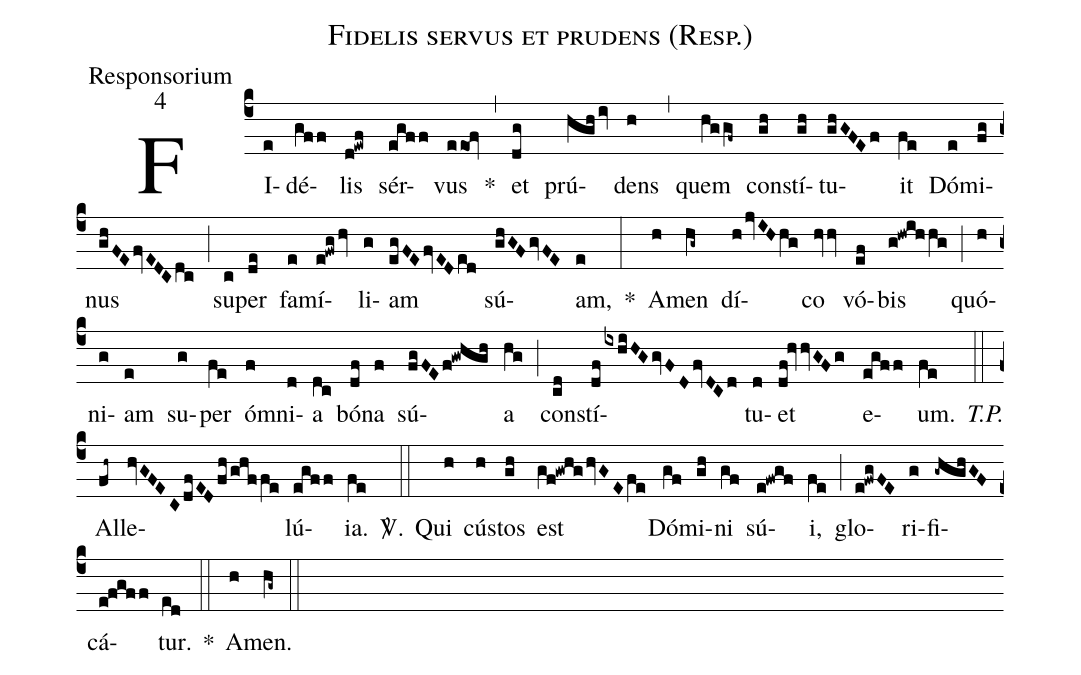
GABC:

name:Fidelis servus et prudens (Resp.);
office-part:Responsorium;
mode:4;
%%
(c4)FI(e)dé(gff)lis(d!ewf) sér(egff)vus(eeo@fv) *(,)et(dg) prú(hgh/iv)dens(h) (,) quem(hggf~) con(gh)stí(gh)tu(ghGFEf)it(fe) Dó(e)mi(fg)nus(ghFEfvEDC/dc) (;) su(c)per(de) fa(e)mí(e!fwg/hv)li(g)am(egFE/fvEDed) sú(ghGF/gvFE)am,(e) *(:) A(h)men(hg~) dí(hjvIHhg)co(hvhv) vó(ef)bis(g!hwihhg) (;) quó(h)ni(g)am(e) su(g)per(fe) óm(f)ni(d)a(dc) bó(df)na(f) sú(fgFE/f!gwhgh)a(hg) (;) con(cd)stí(df/ixhiHGgvFDfvDCd)tu(d)et(df@hv/hvGFg) e(egff)um.(fe) <i>T.P.</i>(::) Al(fh~)le(hvGFEC/dfED/fh/ghffe)lú(egff)ia.(fe) <sp>V/</sp>.(::) Qui(h) cús(h)tos(gh) est(gf!gwhg/hvGEfe) Dó(gf)mi(gh)ni(gf) sú(e!fwgf)i,(fe) (;) glo(e!fwgFE)ri(g)fi(-ghghGF)cá(e!f@gff)tur.(ed) *(::) A(h)men.(hg~) (::)
